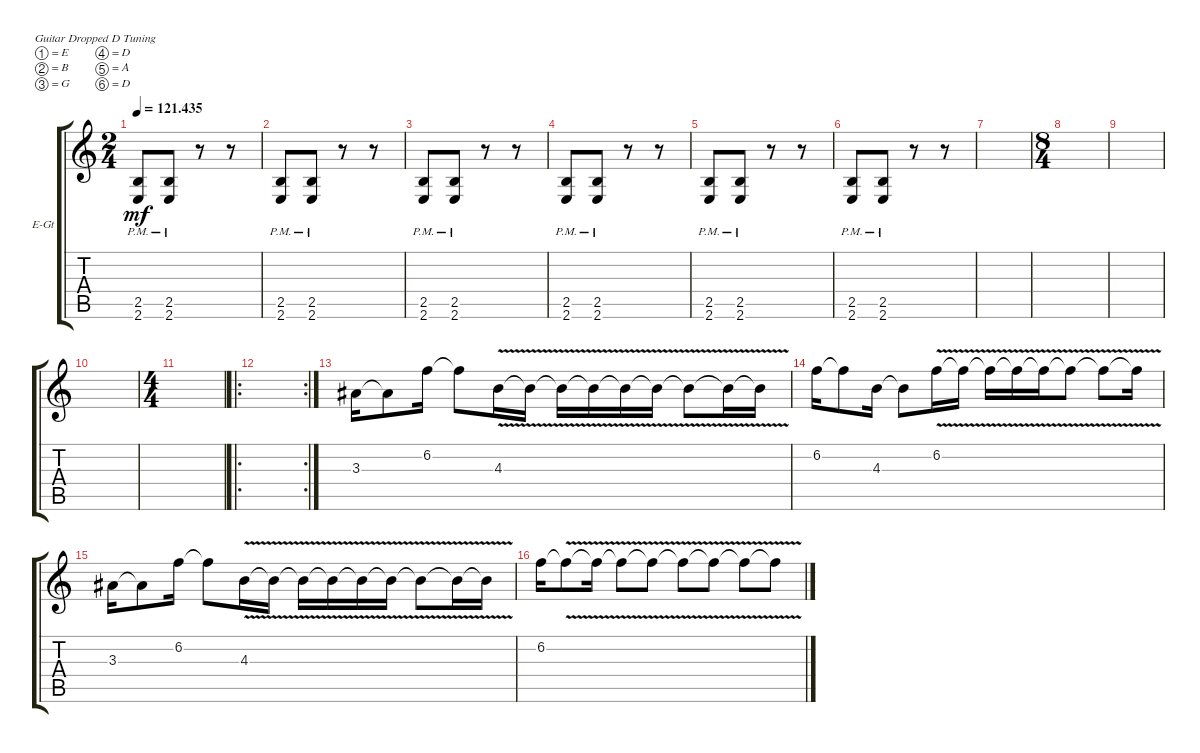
\bracketExtendMode groupsimilarinstruments
\firstSystemTrackNameOrientation horizontal
\otherSystemsTrackNameOrientation horizontal
\track ("Electric Guitar 2" "E-Gt") {instrument distortionguitar}
\staff {score tabs}
\tuning (E4 B3 G3 D3 A2 D2)
\ts (2 4)
\tempo
121.435
\accidentals auto
\clef g2
\ottava regular
\simile none
\ks c
(2.6{pm} 2.5{pm}).8{dy mf} (2.6{pm} 2.5{pm}).8 r.8 r.8 |
(2.6{pm} 2.5{pm}).8 (2.6{pm} 2.5{pm}).8 r.8 r.8 |
(2.6{pm} 2.5{pm}).8 (2.6{pm} 2.5{pm}).8 r.8 r.8 |
(2.6{pm} 2.5{pm}).8 (2.6{pm} 2.5{pm}).8 r.8 r.8 |
(2.6{pm} 2.5{pm}).8 (2.6{pm} 2.5{pm}).8 r.8 r.8 |
(2.6{pm} 2.5{pm}).8 (2.6{pm} 2.5{pm}).8 r.8 r.8 |
|
\ts (8 4)
|
|
|
\ts (4 4)
|
\ro
\rc 2
|
3.3.16 3.3{t}.8 6.2.16 6.2{t}.8 4.3{v}.16 4.3{v t}.16 4.3{v t}.16 4.3{v t}.16 4.3{v t}.16 4.3{v t}.16 4.3{v t}.8 4.3{v t}.16 4.3{v t}.16 |
6.2.16 6.2{t}.8 4.3.16 4.3{t}.8 6.2{v}.16 6.2{v t}.16 6.2{v t}.16 6.2{v t}.16 6.2{v t}.16 6.2{v t}.8 6.2{v t}.8 6.2{v t}.16 |
3.3.16 3.3{t}.8 6.2.16 6.2{t}.8 4.3{v}.16 4.3{v t}.16 4.3{v t}.16 4.3{v t}.16 4.3{v t}.16 4.3{v t}.16 4.3{v t}.8 4.3{v t}.16 4.3{v t}.16 |
6.2.16 6.2{v t}.8 6.2{v t}.16 6.2{v t}.8 6.2{v t}.8 6.2{v t}.8 6.2{v t}.8 6.2{v t}.8 6.2{v t}.8
